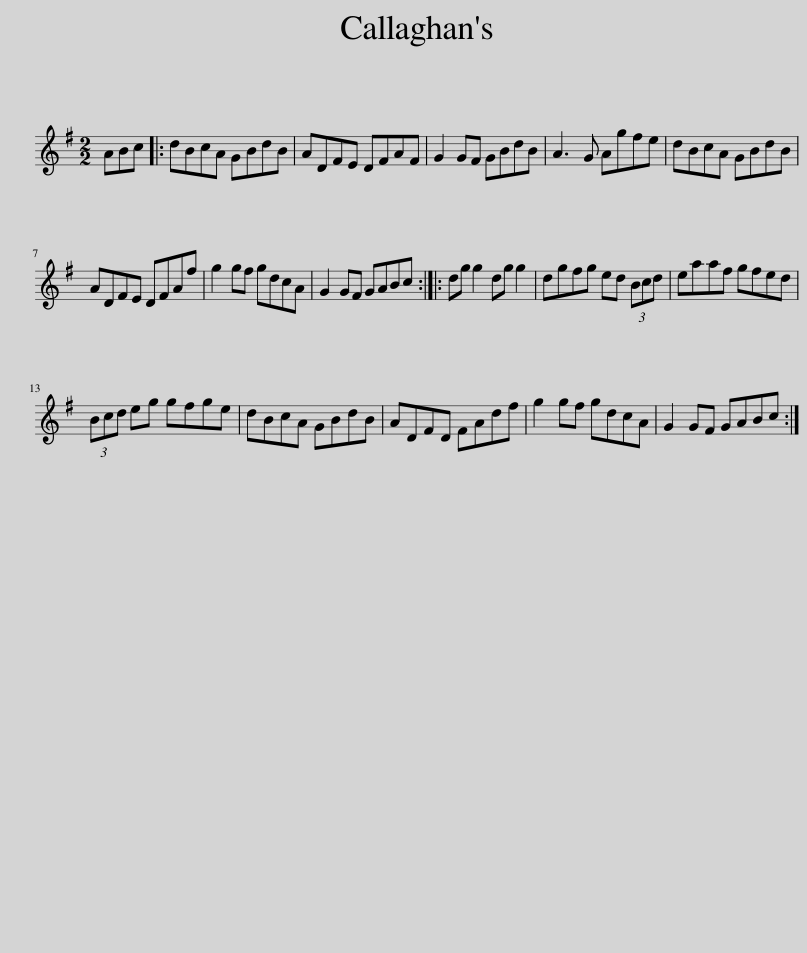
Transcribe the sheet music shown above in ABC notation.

X:1
L:1/8
M:2/2
I:linebreak $
K:G
V:1 treble
V:1
 ABc |: dBcA GBdB | ADFE DFAF | G2 GF GBdB | A3 G Agfe | %5
 dBcA GBdB |$ ADFE DFAf | g2 gf gdcA | G2 GF GABc :: dg g2 dg g2 | %10
 dgfg ed (3Bcd | eaaf gfed |$ (3Bcd eg gfge | dBcA GBdB | ADFD FAdf | %15
 g2 gf gdcA | G2 GF GABc :| %17
